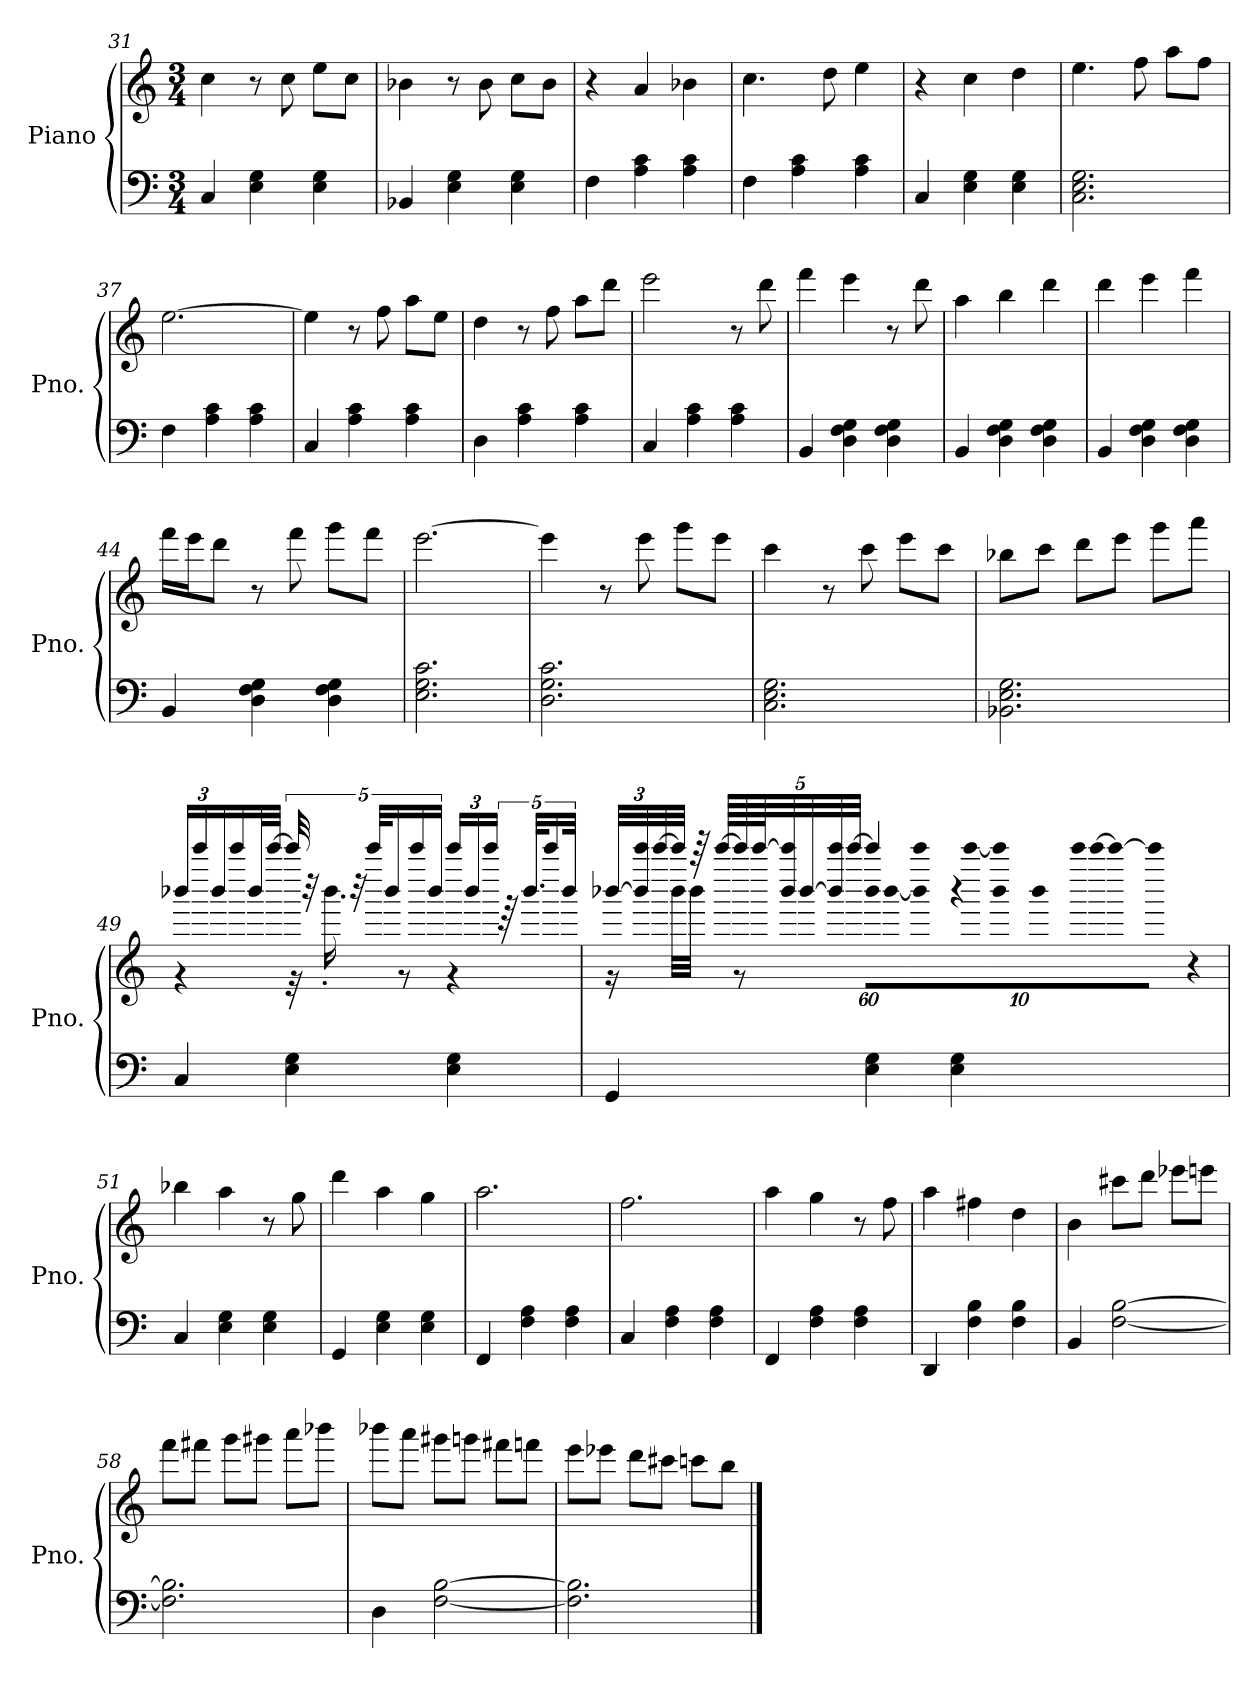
**kern	**kern
*part1	*part1
*staff2	*staff1
*I"Piano	*
*I'Pno.	*
*clefF4	*clefG2
*k[]	*k[]
*M3/4	*M3/4
=31	=31
4C/	4cc\
4E\ 4G\	8r
.	8cc\
4E\ 4G\	8ee\L
.	8cc\J
=32	=32
4BB-X/	4b-X\
4E\ 4G\	8r
.	8b-\
4E\ 4G\	8cc\L
.	8b-\J
=33	=33
4F\	4r
4A\ 4c\	4a/
4A\ 4c\	4b-X\
=34	=34
4F\	4.cc\
4A\ 4c\	.
.	8dd\
4A\ 4c\	4ee\
=35	=35
4C/	4r
4E\ 4G\	4cc\
4E\ 4G\	4dd\
=36	=36
2.C\ 2.E\ 2.G\	4.ee\
.	8ff\
.	8aa\L
.	8ff\J
=37	=37
4F\	[2.ee\
4A\ 4c\	.
4A\ 4c\	.
!!LO:LB:g=z
=38	=38
4C/	4ee\]
4A\ 4c\	8r
.	8ff\
4A\ 4c\	8aa\L
.	8ee\J
=39	=39
4D\	4dd\
4A\ 4c\	8r
.	8ff\
4A\ 4c\	8aa\L
.	8ddd\J
=40	=40
4C/	2eee\
4A\ 4c\	.
4A\ 4c\	8r
.	8ddd\
=41	=41
4BB/	4fff\
4D\ 4F\ 4G\	4eee\
4D\ 4F\ 4G\	8r
.	8ddd\
=42	=42
4BB/	4aa\
4D\ 4F\ 4G\	4bb\
4D\ 4F\ 4G\	4ddd\
=43	=43
4BB/	4ddd\
4D\ 4F\ 4G\	4eee\
4D\ 4F\ 4G\	4fff\
=44	=44
4BB/	16fff\LL
.	16eee\J
.	8ddd\J
4D\ 4F\ 4G\	8r
.	8fff\
4D\ 4F\ 4G\	8ggg\L
.	8fff\J
=45	=45
2.E\ 2.G\ 2.c\	[2.eee\
!!LO:LB:g=z
=46	=46
2.D\ 2.G\ 2.c\	4eee\]
.	8r
.	8eee\
.	8ggg\L
.	8eee\J
=47	=47
2.C\ 2.E\ 2.G\	4ccc\
.	8r
.	8ccc\
.	8eee\L
.	8ccc\J
=48	=48
2.BB-X\ 2.E\ 2.G\	8bb-X\L
.	8ccc\J
.	8ddd\L
.	8eee\J
.	8ggg\L
.	8aaa\J
!!LO:PB:g=z
=49	=49
*	*Xbrackettup
*	*^
4C/	24bbb-X/LL	4r
.	24ccccc/	.
.	24bbb-/	.
.	16ccccc/	.
.	32bbb-/L	.
.	[32ccccc/JJJ	.
*	*brackettup	*
4E\ 4G\	40ccccc/]	32r
.	40r	.
.	.	16.bbb-'\
.	40r	.
.	40ccccc/KLL	.
.	20bbb-/	.
.	.	8r
.	20ccccc/	.
.	20bbb-/JJ	.
*	*Xbrackettup	*
4E\ 4G\	24ccccc/LL	4r
.	24bbb-/	.
.	24ccccc/JJ	.
*	*brackettup	*
.	80r	.
.	40.bbb-/KLL	.
.	20ccccc/	.
.	40bbb-/JJk	.
!!LO:LB:g=z	!!
=50	=50	=50
*	*Xbrackettup	*
4GG/	[48bbb-X/LLL	16r
.	48bbb-/] 48ccccc/	.
.	[48ccccc/	.
.	32ccccc/JJJ]	32bbb-\LLL
.	64r	32bbb-\JJJ
.	[64ccccc/LLLL	.
.	80ccccc/]	8r
.	[80ccccc/J	.
.	40bbb-/ 40ccccc/]	.
.	[40bbb-/	.
.	40bbb-/] 40ccccc/	.
.	[40ccccc/JJJ	.
!	!	!LO:N:vis=32
4E\ 4G\	4ccccc/]	1920%53bbb-\LLL
!	!	!LO:N:vis=64
.	.	[640%9bbb-\K
!	!	!LO:N:vis=32
.	.	1920%53bbb-\] 1920%53ccccc\
!	!	!LO:N:vis=64
.	.	[640%9ccccc\K
!	!	!LO:N:vis=32
.	.	1920%53bbb-\ 1920%53ccccc\]
!	!	!LO:N:vis=32
.	.	1920%53bbb-\
!	!	!LO:N:vis=64
.	.	640%9ccccc\L
!	!	!LO:N:vis=64
.	.	[640%9ccccc\J
!	!	!LO:N:vis=32
.	.	1920%53ccccc\J_
!	!	!LO:N:vis=16
.	.	1920%107ccccc\JJ]
4E\ 4G\	4r	4r
*	*v	*v
=51	=51
4C/	4bb-X\
4E\ 4G\	4aa\
4E\ 4G\	8r
.	8gg\
=52	=52
4GG/	4ddd\
4E\ 4G\	4aa\
4E\ 4G\	4gg\
=53	=53
4FF/	2.aa\
4F\ 4A\	.
4F\ 4A\	.
!!LO:LB:g=z
=54	=54
4C/	2.ff\
4F\ 4A\	.
4F\ 4A\	.
=55	=55
4FF/	4aa\
4F\ 4A\	4gg\
4F\ 4A\	8r
.	8ff\
=56	=56
4DD/	4aa\
4F\ 4B\	4ff#X\
4F\ 4B\	4dd\
=57	=57
4BB/	4b\
[2F\ [2B\	8ccc#X\L
.	8ddd\J
.	8eee-X\L
.	8eeen\J
=58	=58
2.F\] 2.B\]	8fff\L
.	8fff#X\J
.	8ggg\L
.	8ggg#X\J
.	8aaa\L
.	8bbb-X\J
=59	=59
4D\	8bbb-X\L
.	8aaa\J
[2F\ [2B\	8ggg#X\L
.	8gggn\J
.	8fff#X\L
.	8fffn\J
!!LO:LB:g=z
=60	=60
2.F\] 2.B\]	8eee\L
.	8eee-X\J
.	8ddd\L
.	8ccc#X\J
.	8cccn\L
.	8bb\J
==	==
*-	*-
